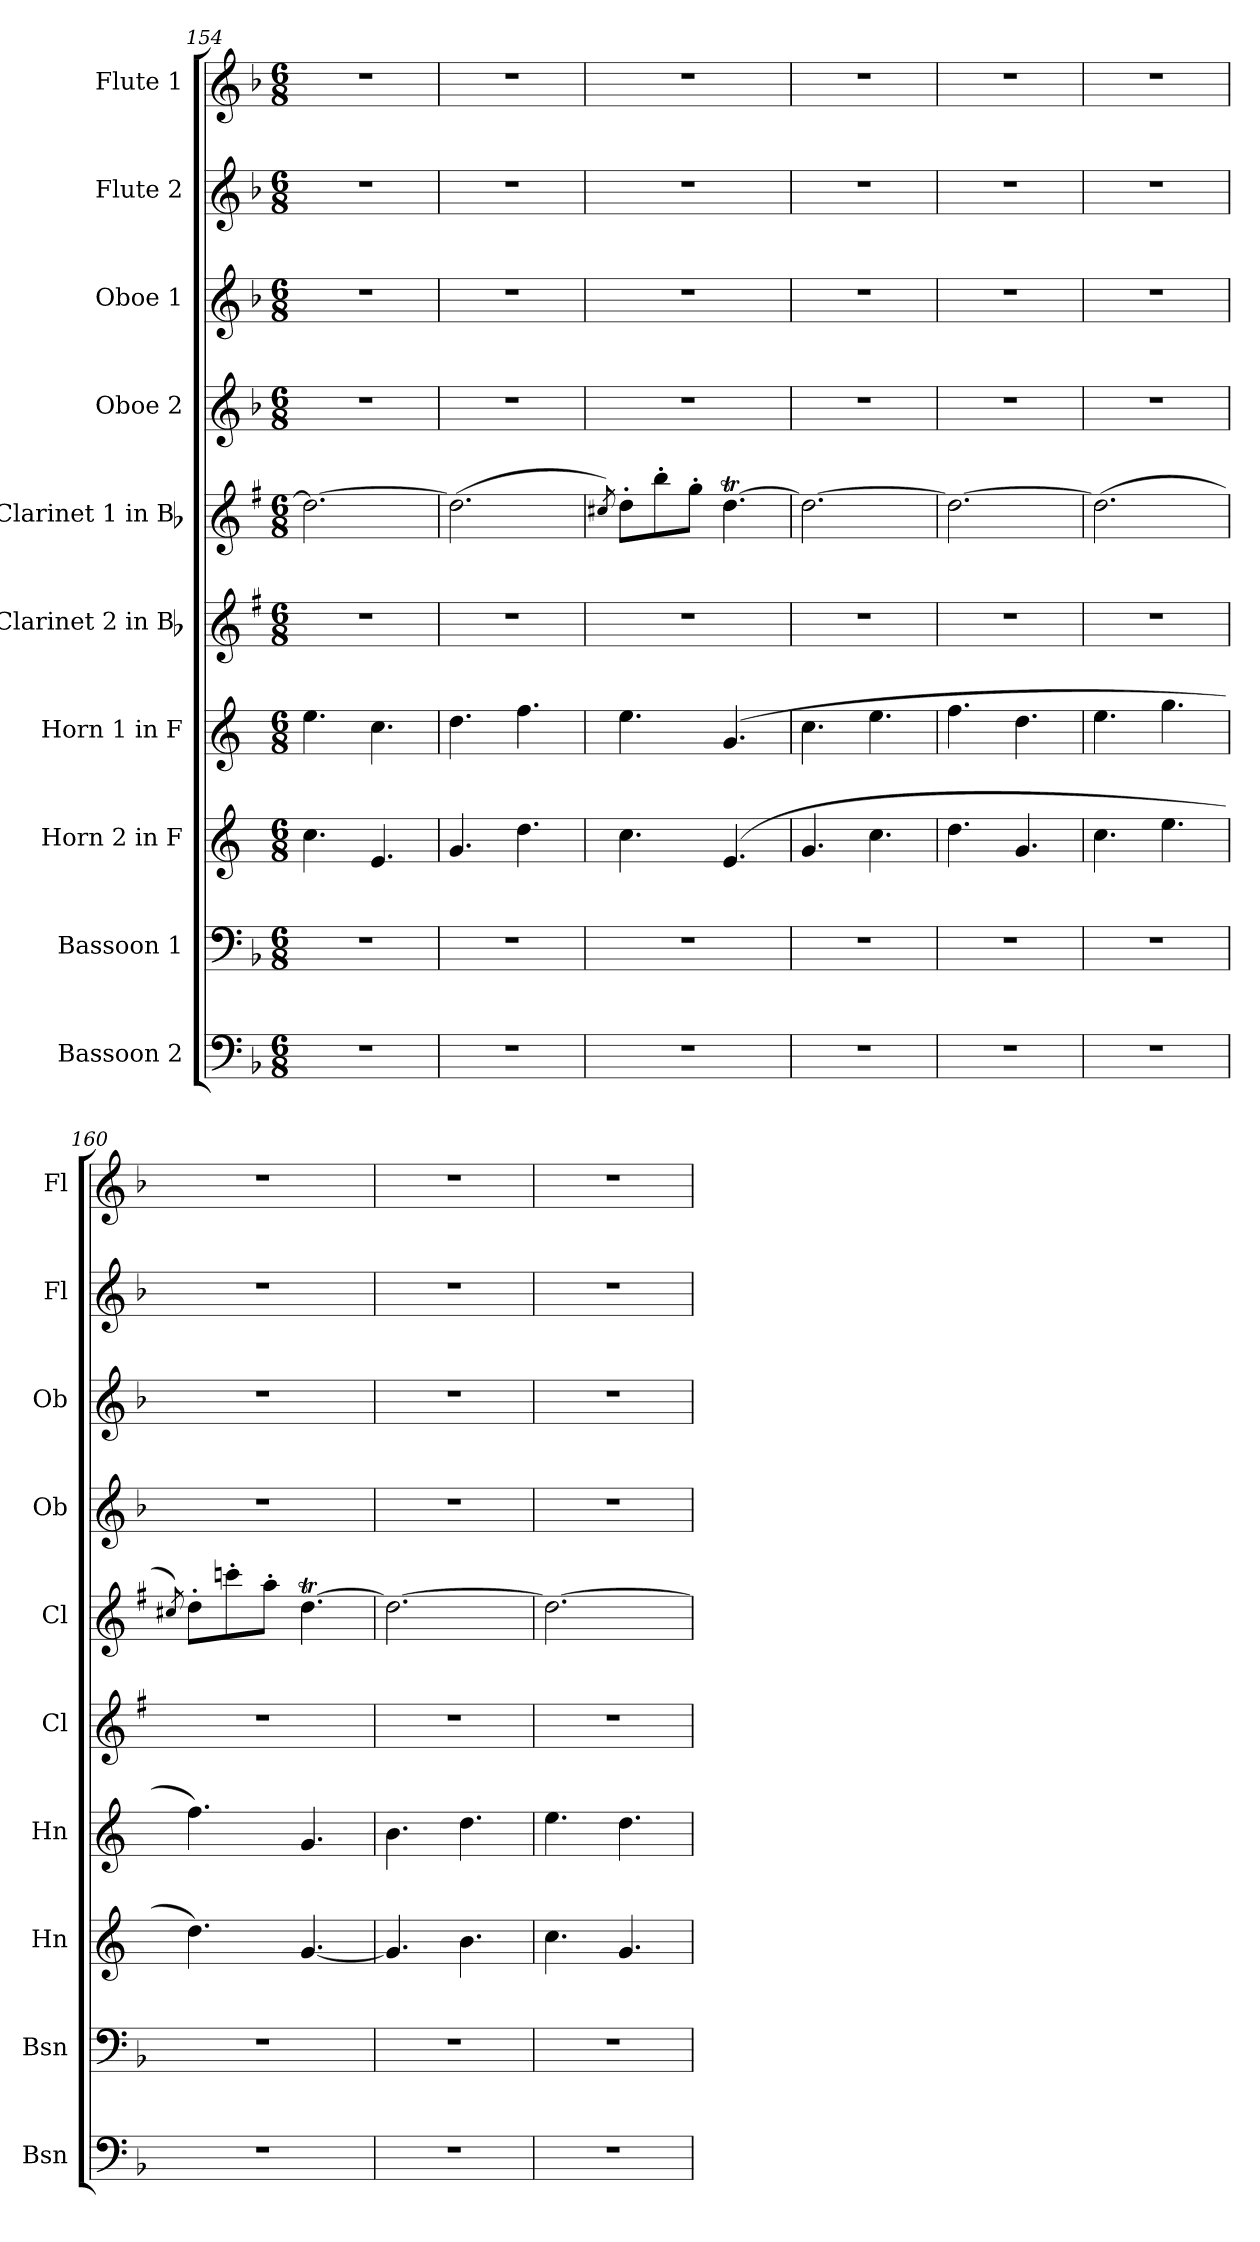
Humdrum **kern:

**kern	**kern	**kern	**kern	**kern	**kern	**kern	**kern	**kern	**kern
*part10	*part9	*part8	*part7	*part6	*part5	*part4	*part3	*part2	*part1
*staff10	*staff9	*staff8	*staff7	*staff6	*staff5	*staff4	*staff3	*staff2	*staff1
*I"Bassoon 2	*I"Bassoon 1	*I"Horn 2 in F	*I"Horn 1 in F	*I"Clarinet 2 in Bb	*I"Clarinet 1 in Bb	*I"Oboe 2	*I"Oboe 1	*I"Flute 2	*I"Flute 1
*I'Bsn	*I'Bsn	*I'Hn	*I'Hn	*I'Cl	*I'Cl	*I'Ob	*I'Ob	*I'Fl	*I'Fl
*clefF4	*clefF4	*clefG2	*clefG2	*clefG2	*clefG2	*clefG2	*clefG2	*clefG2	*clefG2
*	*	*ITrd4c7	*ITrd4c7	*ITrd1c2	*ITrd1c2	*	*	*	*
*k[b-]	*k[b-]	*k[b-]	*k[b-]	*k[b-]	*k[b-]	*k[b-]	*k[b-]	*k[b-]	*k[b-]
*M6/8	*M6/8	*M6/8	*M6/8	*M6/8	*M6/8	*M6/8	*M6/8	*M6/8	*M6/8
=154	=154	=154	=154	=154	=154	=154	=154	=154	=154
2.r	2.r	4.f\	4.a\	2.r	2.cc\_	2.r	2.r	2.r	2.r
.	.	4.A/	4.f\	.	.	.	.	.	.
=155	=155	=155	=155	=155	=155	=155	=155	=155	=155
2.r	2.r	4.c/	4.g\	2.r	(<2.cc\]	2.r	2.r	2.r	2.r
.	.	4.g\	4.b-\	.	.	.	.	.	.
=156	=156	=156	=156	=156	=156	=156	=156	=156	=156
.	.	.	.	.	8qbn/)	.	.	.	.
2.r	2.r	4.f\	4.a\	2.r	8cc'\L	2.r	2.r	2.r	2.r
.	.	.	.	.	8aa'\	.	.	.	.
.	.	.	.	.	8ff'\J	.	.	.	.
.	.	(4.A/	(4.c/	.	[4.ccT\	.	.	.	.
=157	=157	=157	=157	=157	=157	=157	=157	=157	=157
2.r	2.r	4.c/	4.f\	2.r	2.cc\_	2.r	2.r	2.r	2.r
.	.	4.f\	4.a\	.	.	.	.	.	.
=158	=158	=158	=158	=158	=158	=158	=158	=158	=158
2.r	2.r	4.g\	4.b-\	2.r	2.cc\_	2.r	2.r	2.r	2.r
.	.	4.c/	4.g\	.	.	.	.	.	.
=159	=159	=159	=159	=159	=159	=159	=159	=159	=159
2.r	2.r	4.f\	4.a\	2.r	(<2.ccTTT\]	2.r	2.r	2.r	2.r
.	.	4.a\	4.cc\	.	.	.	.	.	.
=160	=160	=160	=160	=160	=160	=160	=160	=160	=160
.	.	.	.	.	8qbn/)	.	.	.	.
2.r	2.r	4.g\)	4.b-\)	2.r	8cc'\L	2.r	2.r	2.r	2.r
.	.	.	.	.	8bb-X'\	.	.	.	.
.	.	.	.	.	8gg'\J	.	.	.	.
.	.	[4.c/	4.c/	.	[4.ccT\	.	.	.	.
=161	=161	=161	=161	=161	=161	=161	=161	=161	=161
2.r	2.r	4.c/]	4.e\	2.r	2.cc\_	2.r	2.r	2.r	2.r
.	.	4.e\	4.g\	.	.	.	.	.	.
=162	=162	=162	=162	=162	=162	=162	=162	=162	=162
2.r	2.r	4.f\	4.a\	2.r	2.cc\_	2.r	2.r	2.r	2.r
.	.	4.c/	4.g\	.	.	.	.	.	.
=	=	=	=	=	=	=	=	=	=
*-	*-	*-	*-	*-	*-	*-	*-	*-	*-
